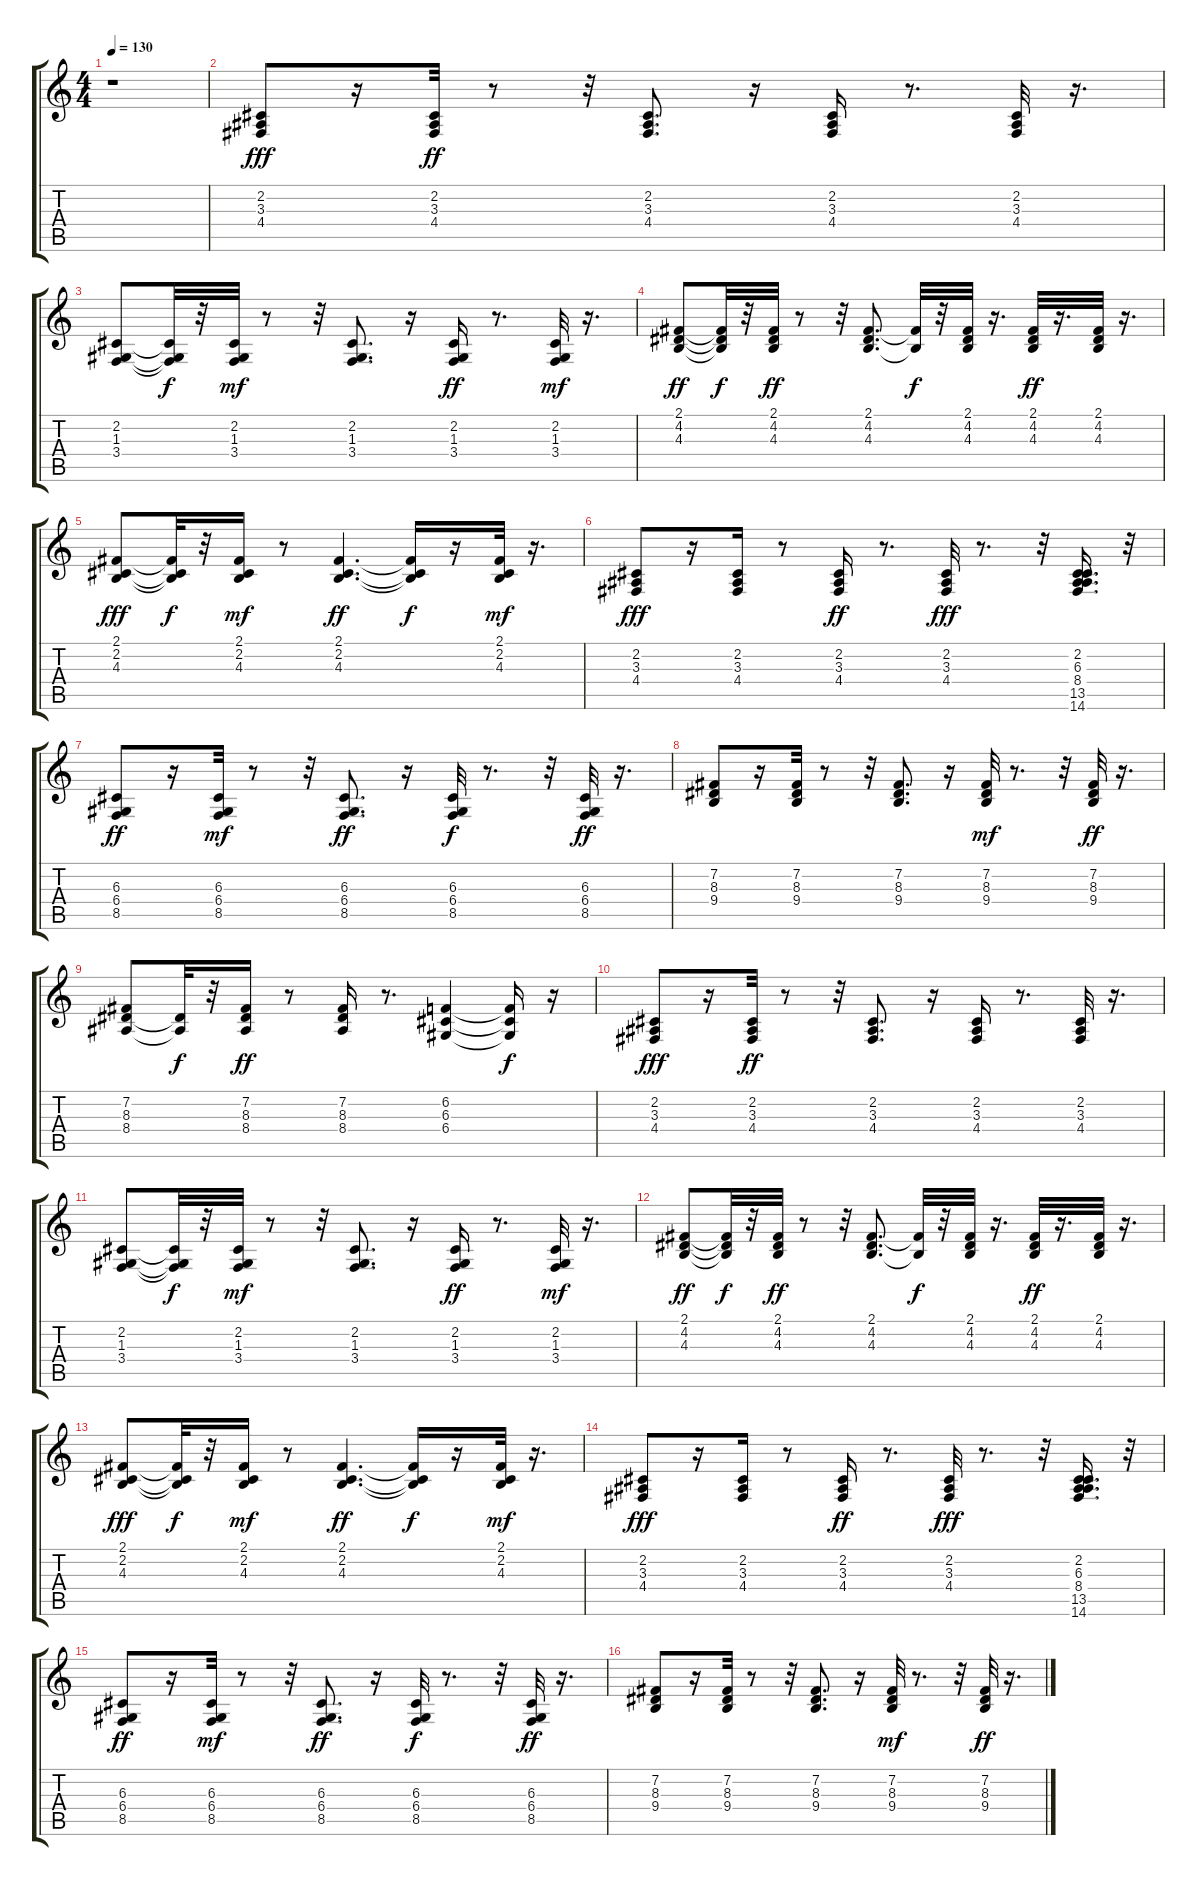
\track "" {instrument honkytonkpiano}
\staff {score tabs}
\tuning (E4 B3 G3 D3 A2 E2) {hide}
\ts (4 4)
\tempo 130
\clef g2
\ks c
r.1{dy fff} |
(2.2 3.3 4.4).8 r.16 (2.2 3.3 4.4).32{dy ff} r.8 r.32 (2.2 3.3 4.4).8{d} r.16 (2.2 3.3 4.4).16 r.8{d} (2.2 3.3 4.4).32 r.16{d} |
(2.2 1.3 3.4).8 (2.2{t} 1.3{t} 3.4{t}).32{dy f} r.32 (2.2 1.3 3.4).32{dy mf} r.8 r.32 (2.2 1.3 3.4).8{d} r.16 (2.2 1.3 3.4).16{dy ff} r.8{d} (2.2 1.3 3.4).32{dy mf} r.16{d} |
(2.1 4.2 4.3).8{dy ff} (2.1{t} 4.2{t} 4.3{t}).32{dy f} r.32 (2.1 4.2 4.3).32{dy ff} r.8 r.32 (2.1 4.2 4.3).8{d} (2.1{t} 4.3{t}).32{dy f} r.32 (2.1 4.2 4.3).32 r.16{d} (2.1 4.2 4.3).32{dy ff} r.16{d} (2.1 4.2 4.3).32 r.16{d} |
(2.1 2.2 4.3).8{dy fff} (2.1{t} 2.2{t} 4.3{t}).32{dy f} r.32 (2.1 2.2 4.3).16{dy mf} r.8 (2.1 2.2 4.3).4{d dy ff} (2.1{t} 2.2{t} 4.3{t}).16{dy f} r.16 (2.1 2.2 4.3).32{dy mf} r.16{d} |
(2.2 3.3 4.4).8{dy fff} r.16 (2.2 3.3 4.4).16 r.8 (2.2 3.3 4.4).16{dy ff} r.8{d} (2.2 3.3 4.4).32{dy fff} r.8{d} r.32 (2.2 6.3 8.4 13.5 14.6).16{d} r.32 |
(6.3 6.4 8.5).8{dy ff} r.16 (6.3 6.4 8.5).32{dy mf} r.8 r.32 (6.3 6.4 8.5).8{d dy ff} r.16 (6.3 6.4 8.5).32{dy f} r.8{d} r.32 (6.3 6.4 8.5).32{dy ff} r.16{d} |
(7.2 8.3 9.4).8 r.16 (7.2 8.3 9.4).32 r.8 r.32 (7.2 8.3 9.4).8{d} r.16 (7.2 8.3 9.4).32{dy mf} r.8{d} r.32 (7.2 8.3 9.4).32{dy ff} r.16{d} |
(7.2 8.3 8.4).8 (8.3{t} 8.4{t}).32{dy f} r.32 (7.2 8.3 8.4).16{dy ff} r.8 (7.2 8.3 8.4).16 r.8{d} (6.2 6.3 6.4).4 (6.2{t} 6.3{t} 6.4{t}).16{dy f} r.16 |
(2.2 3.3 4.4).8{dy fff} r.16 (2.2 3.3 4.4).32{dy ff} r.8 r.32 (2.2 3.3 4.4).8{d} r.16 (2.2 3.3 4.4).16 r.8{d} (2.2 3.3 4.4).32 r.16{d} |
(2.2 1.3 3.4).8 (2.2{t} 1.3{t} 3.4{t}).32{dy f} r.32 (2.2 1.3 3.4).32{dy mf} r.8 r.32 (2.2 1.3 3.4).8{d} r.16 (2.2 1.3 3.4).16{dy ff} r.8{d} (2.2 1.3 3.4).32{dy mf} r.16{d} |
(2.1 4.2 4.3).8{dy ff} (2.1{t} 4.2{t} 4.3{t}).32{dy f} r.32 (2.1 4.2 4.3).32{dy ff} r.8 r.32 (2.1 4.2 4.3).8{d} (2.1{t} 4.3{t}).32{dy f} r.32 (2.1 4.2 4.3).32 r.16{d} (2.1 4.2 4.3).32{dy ff} r.16{d} (2.1 4.2 4.3).32 r.16{d} |
(2.1 2.2 4.3).8{dy fff} (2.1{t} 2.2{t} 4.3{t}).32{dy f} r.32 (2.1 2.2 4.3).16{dy mf} r.8 (2.1 2.2 4.3).4{d dy ff} (2.1{t} 2.2{t} 4.3{t}).16{dy f} r.16 (2.1 2.2 4.3).32{dy mf} r.16{d} |
(2.2 3.3 4.4).8{dy fff} r.16 (2.2 3.3 4.4).16 r.8 (2.2 3.3 4.4).16{dy ff} r.8{d} (2.2 3.3 4.4).32{dy fff} r.8{d} r.32 (2.2 6.3 8.4 13.5 14.6).16{d} r.32 |
(6.3 6.4 8.5).8{dy ff} r.16 (6.3 6.4 8.5).32{dy mf} r.8 r.32 (6.3 6.4 8.5).8{d dy ff} r.16 (6.3 6.4 8.5).32{dy f} r.8{d} r.32 (6.3 6.4 8.5).32{dy ff} r.16{d} |
(7.2 8.3 9.4).8 r.16 (7.2 8.3 9.4).32 r.8 r.32 (7.2 8.3 9.4).8{d} r.16 (7.2 8.3 9.4).32{dy mf} r.8{d} r.32 (7.2 8.3 9.4).32{dy ff} r.16{d}
